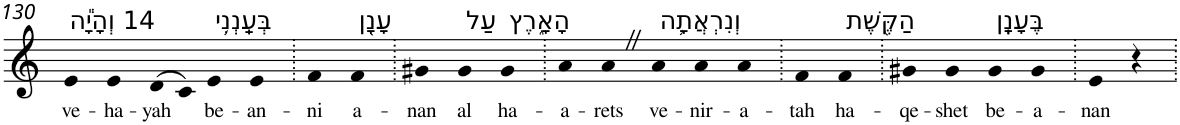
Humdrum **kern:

**kern	**text
*part1	*part1
*staff1	*staff1
*I"Piano	*
*I'Pno	*
!!LO:PB:g=z
*clefG2	*
*k[]	*
=130	=130
!LO:TX:a:t=14 וְהָיָ֕ה	!
!	!LO:LY:b
4e	ve-
!	!LO:LY:b
4e	-ha-
!	!LO:LY:b
(>8d	-yah
8c)	.
!LO:TX:a:t=בְּעַֽנְנִ֥י	!
!	!LO:LY:b
4e	be-
!	!LO:LY:b
4e	-an-
=131.	=131.
!	!LO:LY:b
4f	-ni
!LO:TX:a:t=עָנָ֖ן	!
!	!LO:LY:b
4f	a-
=132.	=132.
!	!LO:LY:b
4g#X	-nan
!LO:TX:a:t=עַל	!
!	!LO:LY:b
4g#	al
!LO:TX:a:t=הָאָ֑רֶץ	!
!	!LO:LY:b
4g#	ha-
=133.	=133.
!	!LO:LY:b
4a	-a-
!	!LO:LY:b
4aZ	-rets
!LO:TX:a:t=וְנִרְאֲתָ֥ה	!
!	!LO:LY:b
4a	ve-
!	!LO:LY:b
4a	-nir-
!	!LO:LY:b
4a	-a-
=134.	=134.
!	!LO:LY:b
4f	-tah
!LO:TX:a:t=הַקֶּ֖שֶׁת	!
!	!LO:LY:b
4f	ha-
=135.	=135.
!	!LO:LY:b
4g#X	-qe-
!	!LO:LY:b
4g#	-shet
!LO:TX:a:t=בֶּעָנָֽן	!
!	!LO:LY:b
4g#	be-
!	!LO:LY:b
4g#	-a-
=136.	=136.
!	!LO:LY:b
4e	-nan
4r	.
=.	=.
*-	*-
